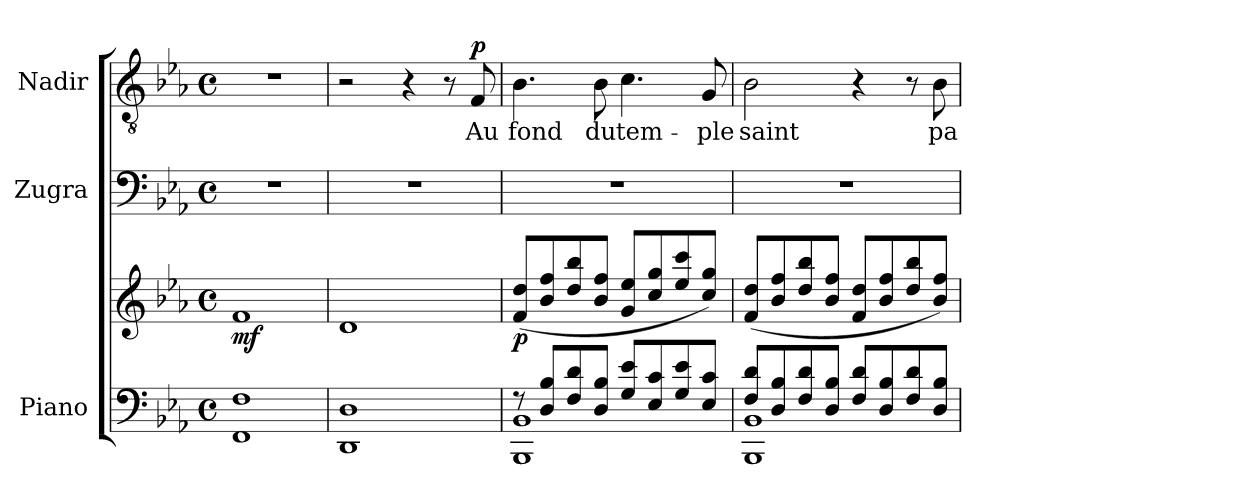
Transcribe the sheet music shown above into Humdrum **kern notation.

**kern	**kern	**dynam	**kern	**kern	**text	**dynam
*part3	*part3	*part3	*part2	*part1	*part1	*part1
*staff4	*staff3	*staff3/4	*staff2	*staff1	*staff1	*staff1
*I"Piano	*	*	*I"Zugra	*I"Nadir	*	*
*I'Pno	*	*	*I'Z.	*I'N.	*	*
*clefF4	*clefG2	*	*clefF4	*clefGv2	*	*
*k[b-e-a-]	*k[b-e-a-]	*	*k[b-e-a-]	*k[b-e-a-]	*	*
*M4/4	*M4/4	*	*M4/4	*M4/4	*	*
*met(c)	*met(c)	*	*met(c)	*met(c)	*	*
*MM66	*MM66	*	*MM66	*MM66	*	*
=1	=1	=1	=1	=1	=1	=1
!	!	!LO:DY:b	!	!	!	!
1FF 1F	1f	mf	1r	1r	.	.
=2	=2	=2	=2	=2	=2	=2
1DD 1D	1d	.	1r	2r	.	.
.	.	.	.	4r	.	.
.	.	.	.	8r	.	.
!	!	!	!	!	!	!LO:DY:a
.	.	.	.	8F/	Au	p
=3	=3	=3	=3	=3	=3	=3
*^	*	*	*	*	*	*
!	!	!	!LO:DY:b	!	!	!	!
8r	1BBB- 1BB-	(>8f/ 8dd/L	p	1r	4.B-\	fond	.
8D/ 8B-/L	.	8b-/ 8ff/	.	.	.	.	.
8F/ 8d/	.	8dd/ 8bb-/	.	.	.	.	.
8D/ 8B-/J	.	8b-/ 8ff/J	.	.	8B-\	du	.
8G/ 8e-/L	.	8g/ 8ee-/L	.	.	4.c\	tem-	.
8E-/ 8c/	.	8cc/ 8gg/	.	.	.	.	.
8G/ 8e-/	.	8ee-/ 8ccc/	.	.	.	.	.
8E-/ 8c/J	.	8cc/ 8gg/J)	.	.	8G/	-ple	.
=4	=4	=4	=4	=4	=4	=4	=4
8F/ 8d/L	1BBB- 1BB-	(>8f/ 8dd/L	.	1r	2B-\	saint	.
8D/ 8B-/	.	8b-/ 8ff/	.	.	.	.	.
8F/ 8d/	.	8dd/ 8bb-/	.	.	.	.	.
8D/ 8B-/J	.	8b-/ 8ff/J	.	.	.	.	.
8F/ 8d/L	.	8f/ 8dd/L	.	.	4r	.	.
8D/ 8B-/	.	8b-/ 8ff/	.	.	.	.	.
8F/ 8d/	.	8dd/ 8bb-/	.	.	8r	.	.
8D/ 8B-/J	.	8b-/ 8ff/J)	.	.	8B-\	pa-	.
*v	*v	*	*	*	*	*	*
=	=	=	=	=	=	=
*-	*-	*-	*-	*-	*-	*-
